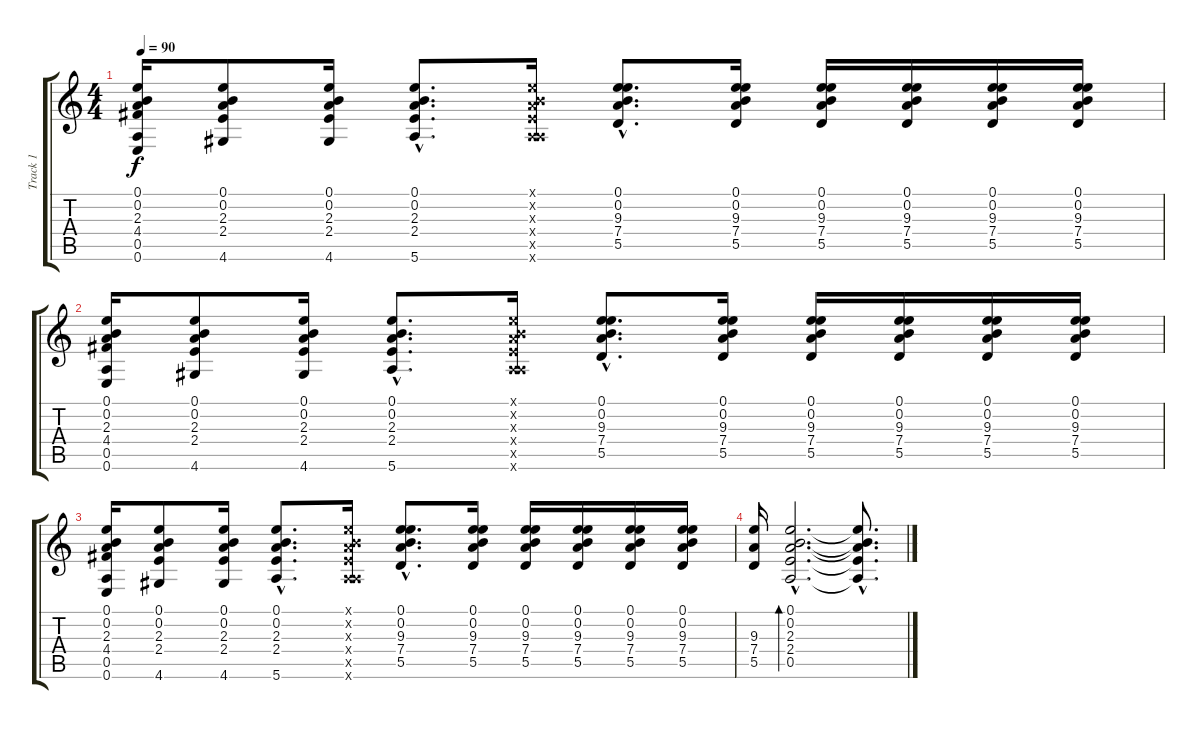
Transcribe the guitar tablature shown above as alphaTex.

\track ("Track 1" "Track 1") {instrument acousticguitarsteel}
\staff {score tabs}
\tuning (E4 B3 G3 D3 A2 E2) {hide}
\ts (4 4)
\tempo 90
\clef g2
\ks c
(0.1 0.2 2.3 4.4 0.5 0.6).16{dy f} (0.1 0.2 2.3 2.4 4.6).8 (0.1 0.2 2.3 2.4 4.6).16 (0.1{hac} 0.2{hac} 2.3{hac} 2.4{hac} 5.6{hac}).8{d} (0.1{x} 0.2{x} 2.3{x} 2.4{x} 0.5{x} 5.6{x}).16 (0.1{hac} 0.2{hac} 9.3{hac} 7.4{hac} 5.5{hac}).8{d} (0.1 0.2 9.3 7.4 5.5).16 (0.1 0.2 9.3 7.4 5.5).16 (0.1 0.2 9.3 7.4 5.5).16 (0.1 0.2 9.3 7.4 5.5).16 (0.1 0.2 9.3 7.4 5.5).16 |
(0.1 0.2 2.3 4.4 0.5 0.6).16 (0.1 0.2 2.3 2.4 4.6).8 (0.1 0.2 2.3 2.4 4.6).16 (0.1{hac} 0.2{hac} 2.3{hac} 2.4{hac} 5.6{hac}).8{d} (0.1{x} 0.2{x} 2.3{x} 2.4{x} 0.5{x} 5.6{x}).16 (0.1{hac} 0.2{hac} 9.3{hac} 7.4{hac} 5.5{hac}).8{d} (0.1 0.2 9.3 7.4 5.5).16 (0.1 0.2 9.3 7.4 5.5).16 (0.1 0.2 9.3 7.4 5.5).16 (0.1 0.2 9.3 7.4 5.5).16 (0.1 0.2 9.3 7.4 5.5).16 |
(0.1 0.2 2.3 4.4 0.5 0.6).16 (0.1 0.2 2.3 2.4 4.6).8 (0.1 0.2 2.3 2.4 4.6).16 (0.1{hac} 0.2{hac} 2.3{hac} 2.4{hac} 5.6{hac}).8{d} (0.1{x} 0.2{x} 2.3{x} 2.4{x} 0.5{x} 5.6{x}).16 (0.1{hac} 0.2{hac} 9.3{hac} 7.4{hac} 5.5{hac}).8{d} (0.1 0.2 9.3 7.4 5.5).16 (0.1 0.2 9.3 7.4 5.5).16 (0.1 0.2 9.3 7.4 5.5).16 (0.1 0.2 9.3 7.4 5.5).16 (0.1 0.2 9.3 7.4 5.5).16 |
(9.3 7.4 5.5).16 (0.1{hac} 0.2{hac} 2.3{hac} 2.4{hac} 0.5{hac}).2{d bd 120} (0.1{hac t} 0.2{hac t} 2.3{hac t} 2.4{hac t} 0.5{hac t}).8{d}
